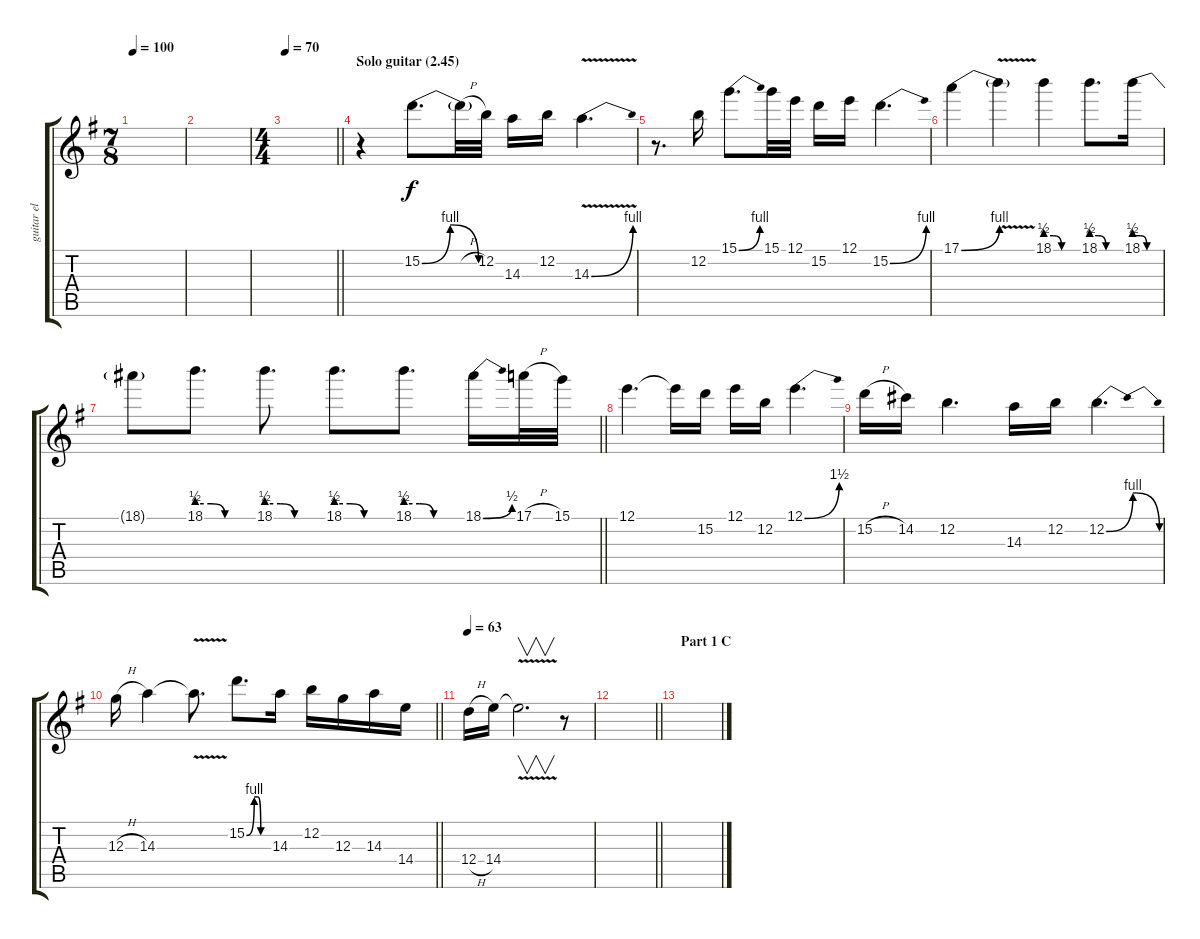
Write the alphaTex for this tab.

\track ("guitar el" "guitar el") {instrument distortionguitar}
\staff {score tabs}
\tuning (E4 B3 G3 D3 A2 E2) {hide}
\ts (7 8)
\tempo 100
\clef g2
\ks g
|
|
\ts (4 4)
\tempo 70
\barLineRight lightlight
|
\section ("" "Solo guitar (2.45)")
r.4 15.2{be (bendrelease 0 0 15 4 57 4 60 0)}.8{d} 15.2{h t}.32 12.2.32 14.3.16 12.2.16 14.3{be (bend 0 0 60 4) v}.4{d} |
r.8{d} 12.2.16 15.1{be (bend 0 0 60 4)}.8{d} 15.1.32 12.1.32 15.2.16 12.1.16 15.2{be (bend 0 0 60 4)}.4{d} |
17.1{be (bend 0 0 60 4)}.4 17.1{v t}.4 18.1{be (custom 0 2 15 2 30 0 60 0)}.4 18.1{be (custom 0 2 15 2 30 0 60 0)}.8{d} 18.1{be (custom 0 2 15 2 30 0 60 0)}.16 |
\barLineRight lightlight
18.1{t}.8 18.1{be (custom 0 2 15 2 30 0 60 0)}.8{d} 18.1{be (custom 0 2 15 2 30 0 60 0)}.8{d} 18.1{be (custom 0 2 15 2 30 0 60 0)}.8{d} 18.1{be (custom 0 2 15 2 30 0 60 0)}.8{d} 18.1{be (bend 0 0 60 2)}.16 17.1{h}.32 15.1.32 |
12.1.4{d} 12.1{t}.16 15.2.16 12.1.16 12.2.16 12.1{be (bend 0 0 60 6)}.4{d} |
15.2{h}.16 14.2.16 12.2.4{d} 14.3.16 12.2.16 12.2{be (bendrelease 0 0 8 4 46 4 60 0)}.4{d} |
\barLineRight lightlight
12.3{h}.16 14.3.4 14.3{v t}.8{d} 15.2{be (custom 0 0 21 4 31 4 39 0 60 0)}.8{d} 14.3.16 12.2.16 12.3.16 14.3.16 14.4.16 |
\tempo 63
12.4{h}.16 14.4.16 14.4{v t}.2{v d} r.8 |
\barLineRight lightlight
|
\section ("" "Part 1 C")
